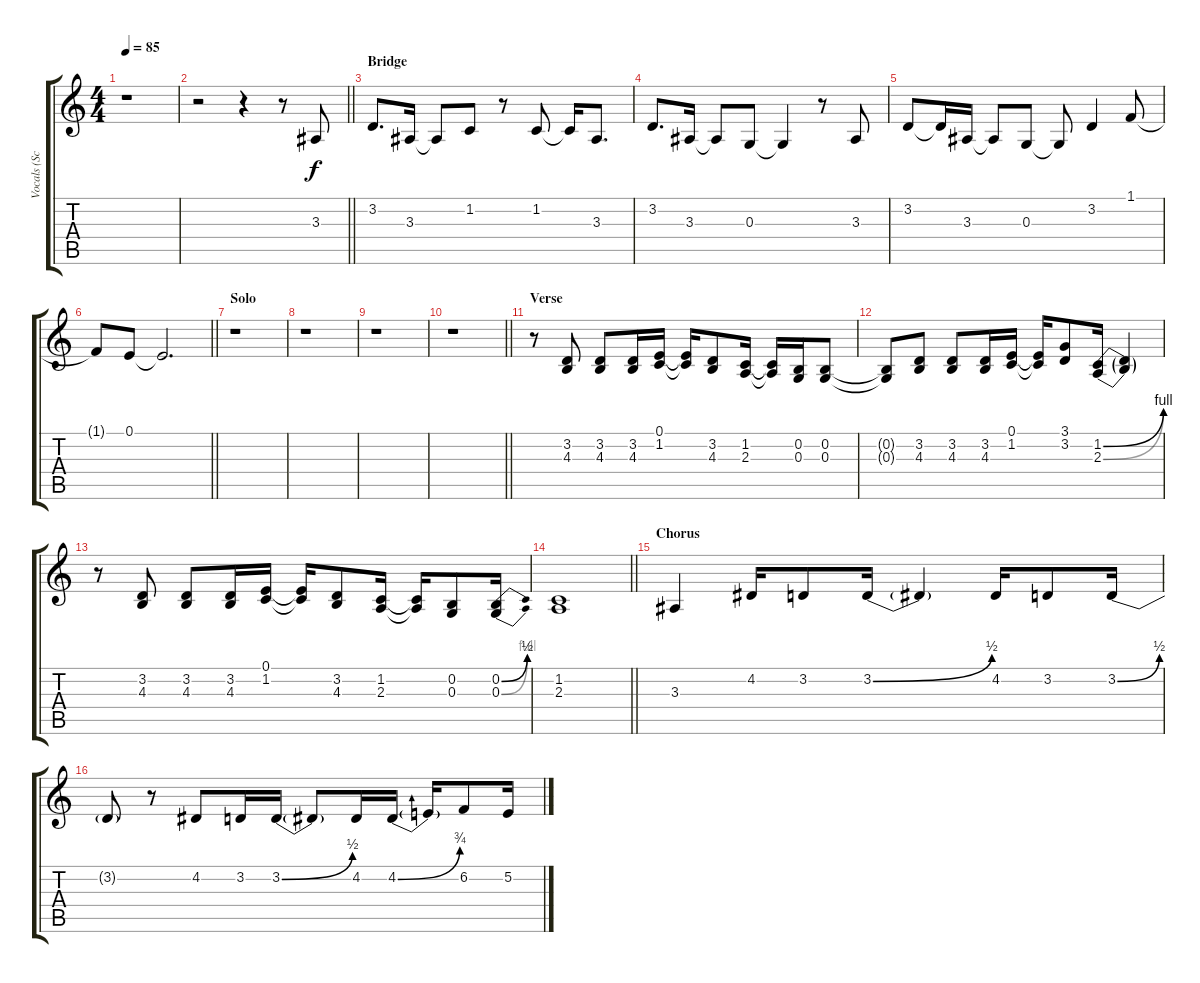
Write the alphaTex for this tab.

\track ("Vocals (Scott Weiland)" "Vocals (Sc") {instrument lead2sawtooth}
\staff {score tabs}
\tuning (E4 B3 G3 D3 A2 E2) {hide}
\ts (4 4)
\tempo 85
\clef g2
\ks c
r.1{dy f} |
\barLineRight lightlight
r.2 r.4 r.8 3.3.8 |
\section ("" "Bridge")
3.2.8{d} 3.3.16 3.3{t}.8 1.2.8 r.8 1.2.8 1.2{t}.16 3.3.8{d} |
3.2.8{d} 3.3.16 3.3{t}.8 0.3.8 0.3{t}.4 r.8 3.3.8 |
3.2.8 3.2{t}.16 3.3.16 3.3{t}.8 0.3.8 0.3{t}.8 3.2.4 1.1.8 |
\barLineRight lightlight
1.1{t}.8 0.1.8 0.1{t}.2{d} |
\section ("" "Solo")
r.1 |
r.1 |
r.1 |
\barLineRight lightlight
r.1 |
\section ("" "Verse")
r.8 (3.2 4.3).8 (3.2 4.3).8 (3.2 4.3).16 (0.1 1.2).16 (0.1{t} 1.2{t}).16 (3.2 4.3).8 (1.2 2.3).16 (1.2{t} 2.3{t}).16 (0.2 0.3).16 (0.2 0.3).8 |
(0.2{t} 0.3{t}).8 (3.2 4.3).8 (3.2 4.3).8 (3.2 4.3).16 (0.1 1.2).16 (0.1{t} 1.2{t}).16 (3.1 3.2).8 (1.2{be (bend 0 0 60 4)} 2.3{be (bend 0 0 60 4)}).16 (1.2{t} 2.3{t}).4 |
r.8 (3.2 4.3).8 (3.2 4.3).8 (3.2 4.3).16 (0.1 1.2).16 (0.1{t} 1.2{t}).16 (3.2 4.3).8 (1.2 2.3).16 (1.2{t} 2.3{t}).16 (0.2 0.3).8 (0.2{be (bend 0 0 60 2)} 0.3{be (bend 0 0 60 4)}).16 |
\barLineRight lightlight
(1.2 2.3).1 |
\section ("" "Chorus")
3.3.4 4.2.16 3.2.8 3.2{be (bend 0 0 60 2)}.16 3.2{t}.4 4.2.16 3.2.8 3.2{be (bend 0 0 60 2)}.16 |
3.2{t}.8 r.8 4.2.8 3.2.16 3.2{be (bend 0 0 60 2)}.16 3.2{t}.8 4.2.16 4.2{be (bend 0 0 60 3)}.16 4.2{t}.16 6.2.8 5.2.16
